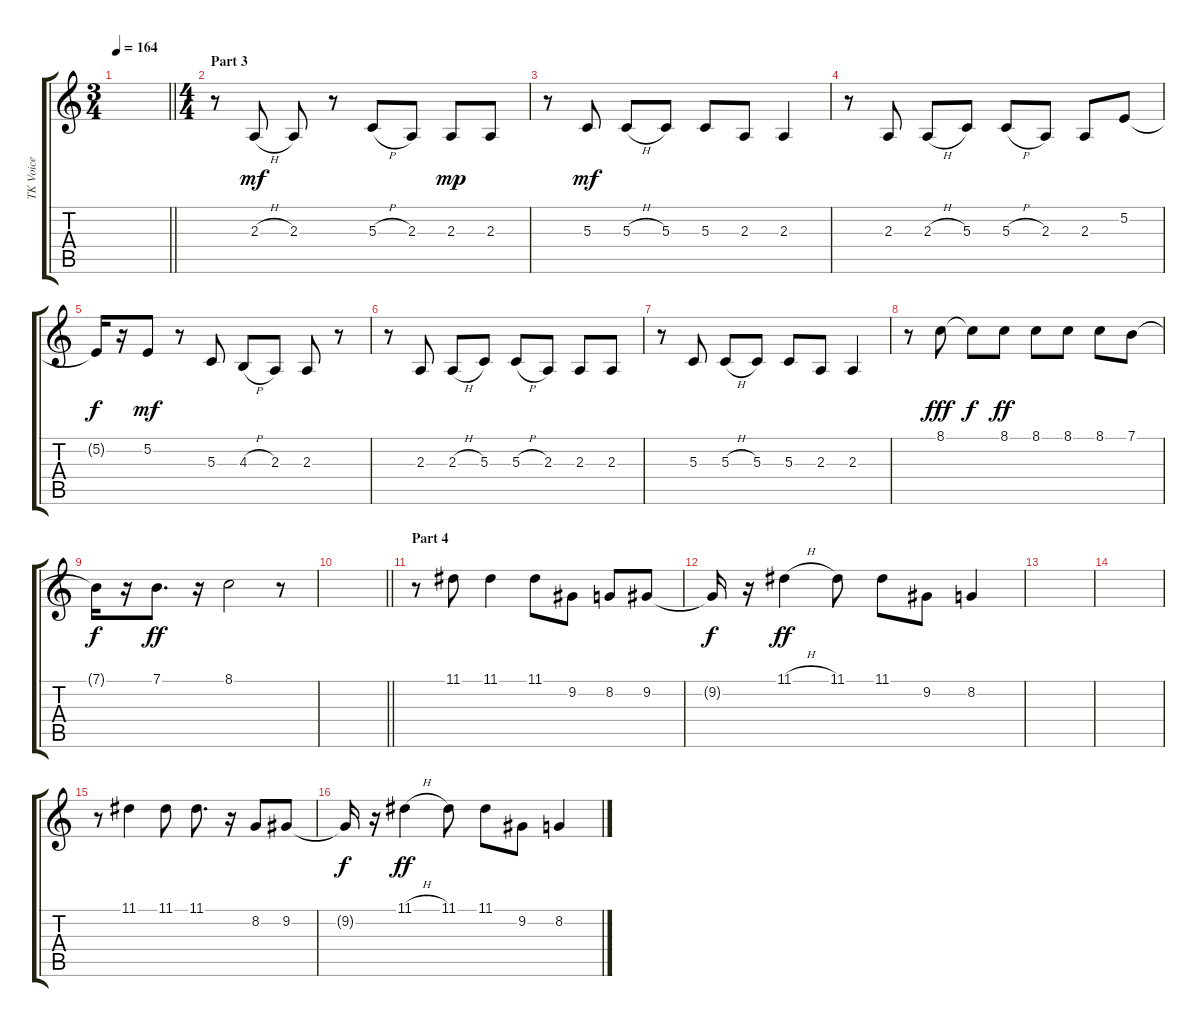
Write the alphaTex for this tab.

\track ("TK Voice" "TK Voice") {instrument synthvoice}
\staff {score tabs}
\tuning (E4 B3 G3 D3 A2 E2) {hide}
\ts (3 4)
\tempo 164
\clef g2
\barLineRight lightlight
\ks c
|
\ts (4 4)
\section ("" "Part 3")
r.8 2.3{h}.8{dy mf} 2.3.8 r.8 5.3{h}.8 2.3.8 2.3.8{dy mp} 2.3.8 |
r.8 5.3.8{dy mf} 5.3{h}.8 5.3.8 5.3.8 2.3.8 2.3.4 |
r.8 2.3.8 2.3{h}.8 5.3.8 5.3{h}.8 2.3.8 2.3.8 5.2.8 |
5.2{t}.16{dy f} r.16 5.2.8{dy mf} r.8 5.3.8 4.3{h}.8 2.3.8 2.3.8 r.8 |
r.8 2.3.8 2.3{h}.8 5.3.8 5.3{h}.8 2.3.8 2.3.8 2.3.8 |
r.8 5.3.8 5.3{h}.8 5.3.8 5.3.8 2.3.8 2.3.4 |
r.8 8.1.8{dy fff} 8.1{t}.8{dy f} 8.1.8{dy ff} 8.1.8 8.1.8 8.1.8 7.1.8 |
7.1{t}.16{dy f} r.16 7.1.8{d dy ff} r.16 8.1.2 r.8 |
\barLineRight lightlight
|
\section ("" "Part 4")
r.8 11.1.8 11.1.4 11.1.8 9.2.8 8.2.8 9.2.8 |
9.2{t}.16{dy f} r.16 11.1{h}.4{dy ff} 11.1.8 11.1.8 9.2.8 8.2.4 |
|
|
r.8 11.1.4 11.1.8 11.1.8{d} r.16 8.2.8 9.2.8 |
9.2{t}.16{dy f} r.16 11.1{h}.4{dy ff} 11.1.8 11.1.8 9.2.8 8.2.4
